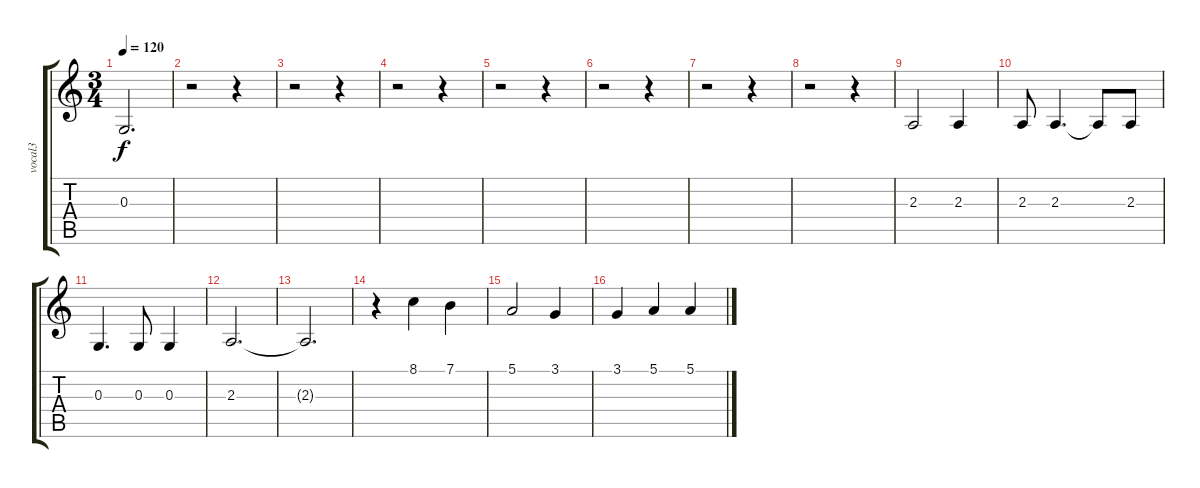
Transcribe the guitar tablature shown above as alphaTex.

\track ("vocal3" "vocal3") {instrument voiceoohs}
\staff {score tabs}
\tuning (E4 B3 G3 D3 A2 E2) {hide}
\ts (3 4)
\tempo 120
\clef g2
\ks c
0.3{t}.2{d dy f} |
r.2 r.4 |
r.2 r.4 |
r.2 r.4 |
r.2 r.4 |
r.2 r.4 |
r.2 r.4 |
r.2 r.4 |
2.3.2 2.3.4 |
2.3.8 2.3.4{d} 2.3{t}.8 2.3.8 |
0.3.4{d} 0.3.8 0.3.4 |
2.3.2{d} |
2.3{t}.2{d} |
r.4 8.1.4 7.1.4 |
5.1.2 3.1.4 |
3.1.4 5.1.4 5.1.4
